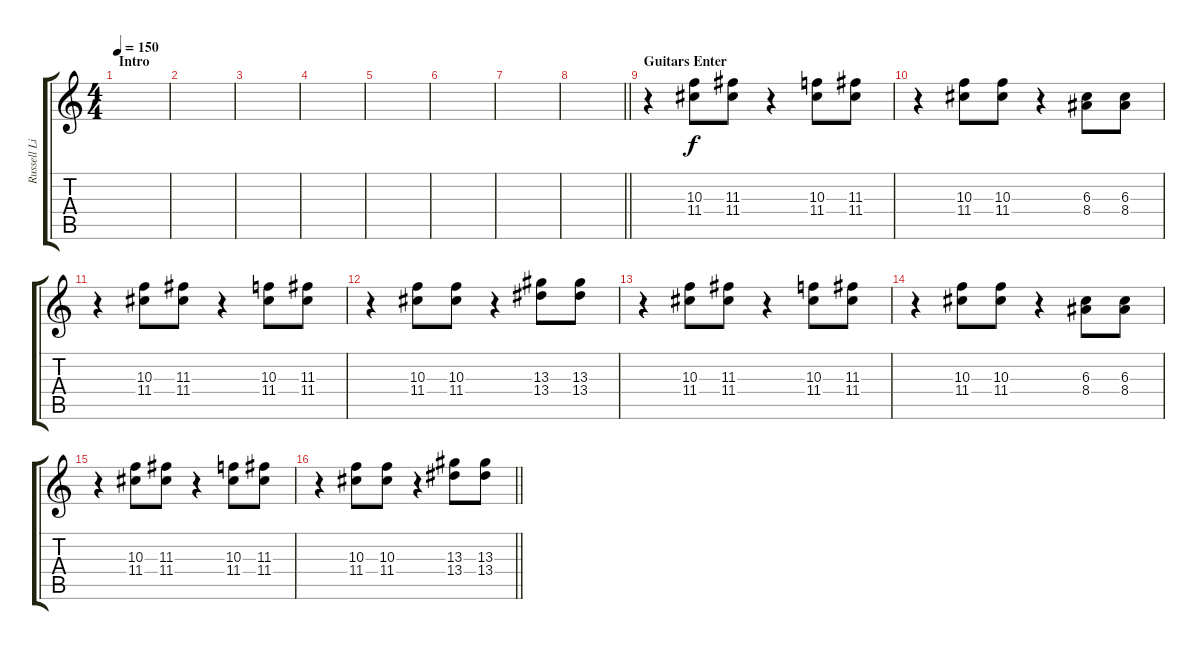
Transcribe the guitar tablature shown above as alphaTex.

\track ("Russell Lissack (Lead Guitar)" "Russell Li") {instrument overdrivenguitar}
\staff {score tabs}
\tuning (E4 B3 G3 D3 A2 E2) {hide}
\ts (4 4)
\section ("" "Intro")
\tempo 150
\clef g2
\ks c
|
|
|
|
|
|
|
\barLineRight lightlight
|
\section ("" "Guitars Enter")
r.4 (10.3 11.4).8 (11.3 11.4).8 r.4 (10.3 11.4).8 (11.3 11.4).8 |
r.4 (10.3 11.4).8 (10.3 11.4).8 r.4 (6.3 8.4).8 (6.3 8.4).8 |
r.4 (10.3 11.4).8 (11.3 11.4).8 r.4 (10.3 11.4).8 (11.3 11.4).8 |
r.4 (10.3 11.4).8 (10.3 11.4).8 r.4 (13.3 13.4).8 (13.3 13.4).8 |
r.4 (10.3 11.4).8 (11.3 11.4).8 r.4 (10.3 11.4).8 (11.3 11.4).8 |
r.4 (10.3 11.4).8 (10.3 11.4).8 r.4 (6.3 8.4).8 (6.3 8.4).8 |
r.4 (10.3 11.4).8 (11.3 11.4).8 r.4 (10.3 11.4).8 (11.3 11.4).8 |
\barLineRight lightlight
r.4 (10.3 11.4).8 (10.3 11.4).8 r.4 (13.3 13.4).8 (13.3 13.4).8
